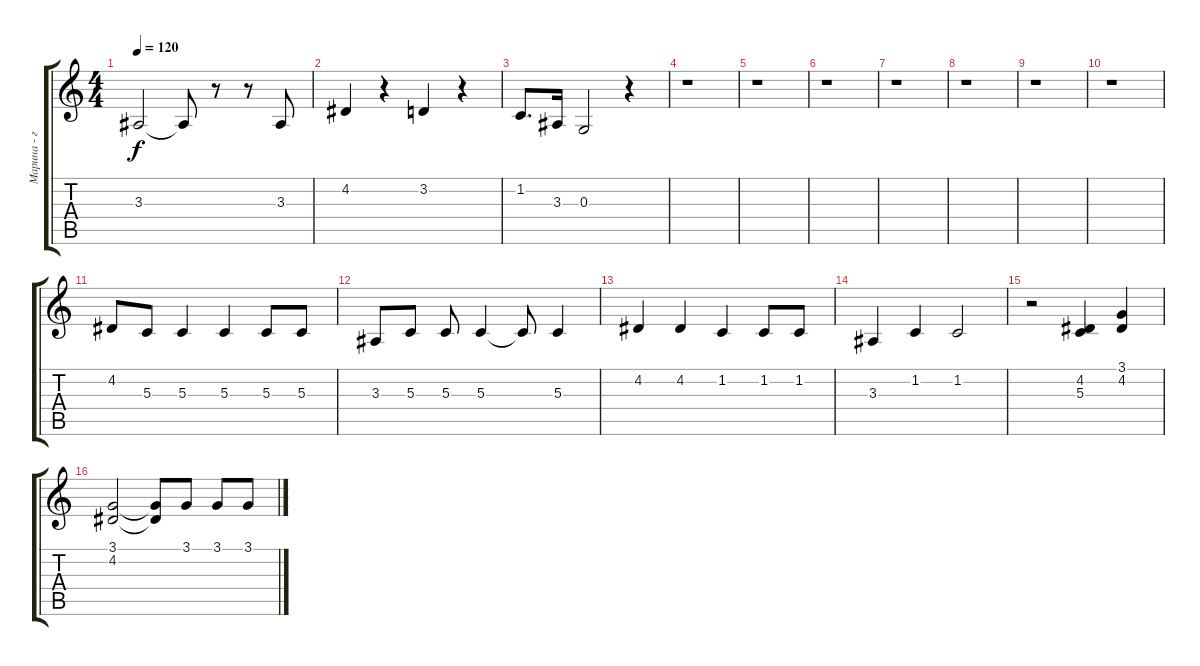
\track ("Марина - голос" "Марина - г") {instrument bassoon}
\staff {score tabs}
\tuning (E4 B3 G3 D3 A2 E2) {hide}
\ts (4 4)
\tempo 120
\clef g2
\ks c
3.3{t}.2{dy f} 3.3{t}.8 r.8 r.8 3.3.8 |
4.2.4 r.4 3.2.4 r.4 |
1.2.8{d} 3.3.16 0.3.2 r.4 |
r.1 |
r.1 |
r.1 |
r.1 |
r.1 |
r.1 |
r.1 |
4.2.8 5.3.8 5.3.4 5.3.4 5.3.8 5.3.8 |
3.3.8 5.3.8 5.3.8 5.3.4 5.3{t}.8 5.3.4 |
4.2.4 4.2.4 1.2.4 1.2.8 1.2.8 |
3.3.4 1.2.4 1.2.2 |
r.2 (4.2 5.3).4 (3.1 4.2).4 |
(3.1 4.2).2 (3.1{t} 4.2{t}).8 3.1.8 3.1.8 3.1.8
